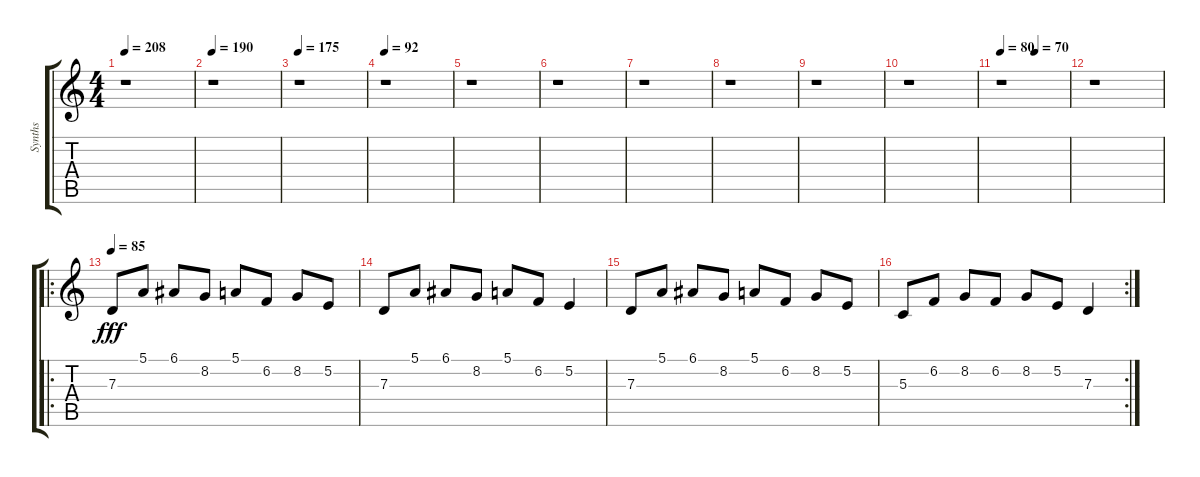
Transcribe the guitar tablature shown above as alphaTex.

\track ("Synths" "Synths") {instrument choiraahs}
\staff {score tabs}
\tuning (E4 B3 G3 D3 A2 E2) {hide}
\ts (4 4)
\tempo 208
\clef g2
\ks c
r.1{dy fff} |
\tempo 190
r.1 |
\tempo 175
r.1 |
\tempo 92
r.1 |
r.1 |
r.1 |
r.1 |
r.1 |
r.1 |
r.1 |
\tempo 80
\tempo (70 0.5)
r.1 |
r.1 |
\ro
\tempo 85
7.3.8{instrument choiraahs} 5.1.8 6.1.8 8.2.8 5.1.8 6.2.8 8.2.8 5.2.8 |
7.3.8 5.1.8 6.1.8 8.2.8 5.1.8 6.2.8 5.2.4 |
7.3.8 5.1.8 6.1.8 8.2.8 5.1.8 6.2.8 8.2.8 5.2.8 |
\rc 2
5.3.8 6.2.8 8.2.8 6.2.8 8.2.8 5.2.8 7.3.4
